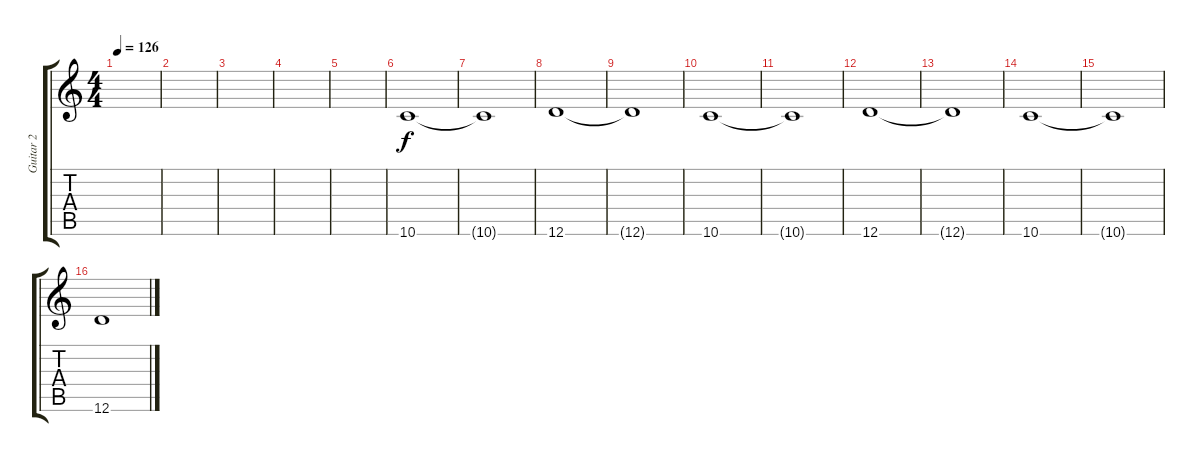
\track ("Guitar 2" "Guitar 2") {instrument distortionguitar}
\staff {score tabs}
\tuning (E4 B3 G3 D3 A2 D2) {hide}
\ts (4 4)
\tempo 126
\clef g2
\ks c
|
|
|
|
|
10.6.1{volume 3} |
10.6{t}.1 |
12.6.1 |
12.6{t}.1 |
10.6.1{volume 3} |
10.6{t}.1 |
12.6.1 |
12.6{t}.1 |
10.6.1{volume 3} |
10.6{t}.1 |
12.6.1
